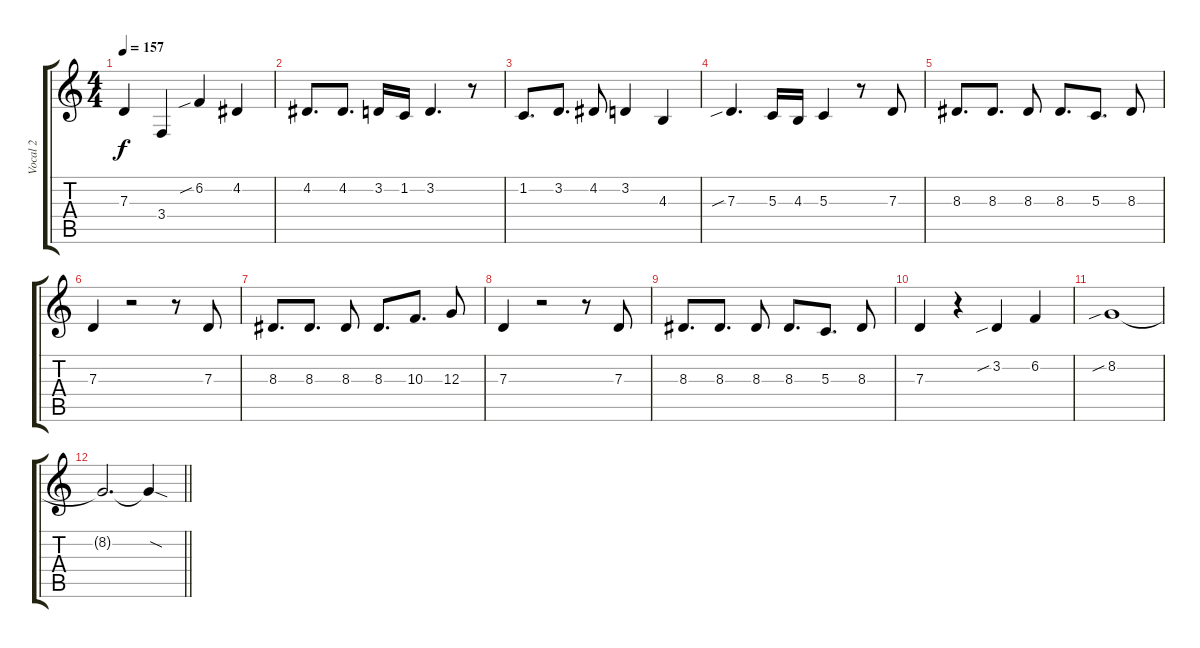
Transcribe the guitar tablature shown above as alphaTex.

\track ("Vocal 2" "Vocal 2") {instrument clarinet}
\staff {score tabs}
\tuning (E4 B3 G3 D3 A2 E2) {hide}
\ts (4 4)
\tempo 157
\clef g2
\ks c
7.3.4{dy f} 3.4.4 6.2{sib}.4 4.2.4 |
4.2.8{d} 4.2.8{d} 3.2.16 1.2.16 3.2.4{d} r.8 |
1.2.8{d} 3.2.8{d} 4.2.8 3.2.4 4.3.4 |
7.3{sib}.4{d} 5.3.16 4.3.16 5.3.4 r.8 7.3.8 |
8.3.8{d} 8.3.8{d} 8.3.8 8.3.8{d} 5.3.8{d} 8.3.8 |
7.3.4 r.2 r.8 7.3.8 |
8.3.8{d} 8.3.8{d} 8.3.8 8.3.8{d} 10.3.8{d} 12.3.8 |
7.3.4 r.2 r.8 7.3.8 |
8.3.8{d} 8.3.8{d} 8.3.8 8.3.8{d} 5.3.8{d} 8.3.8 |
7.3.4 r.4 3.2{sib}.4 6.2.4 |
8.2{sib}.1 |
\barLineRight lightlight
8.2{t}.2{d} 8.2{sod t}.4
